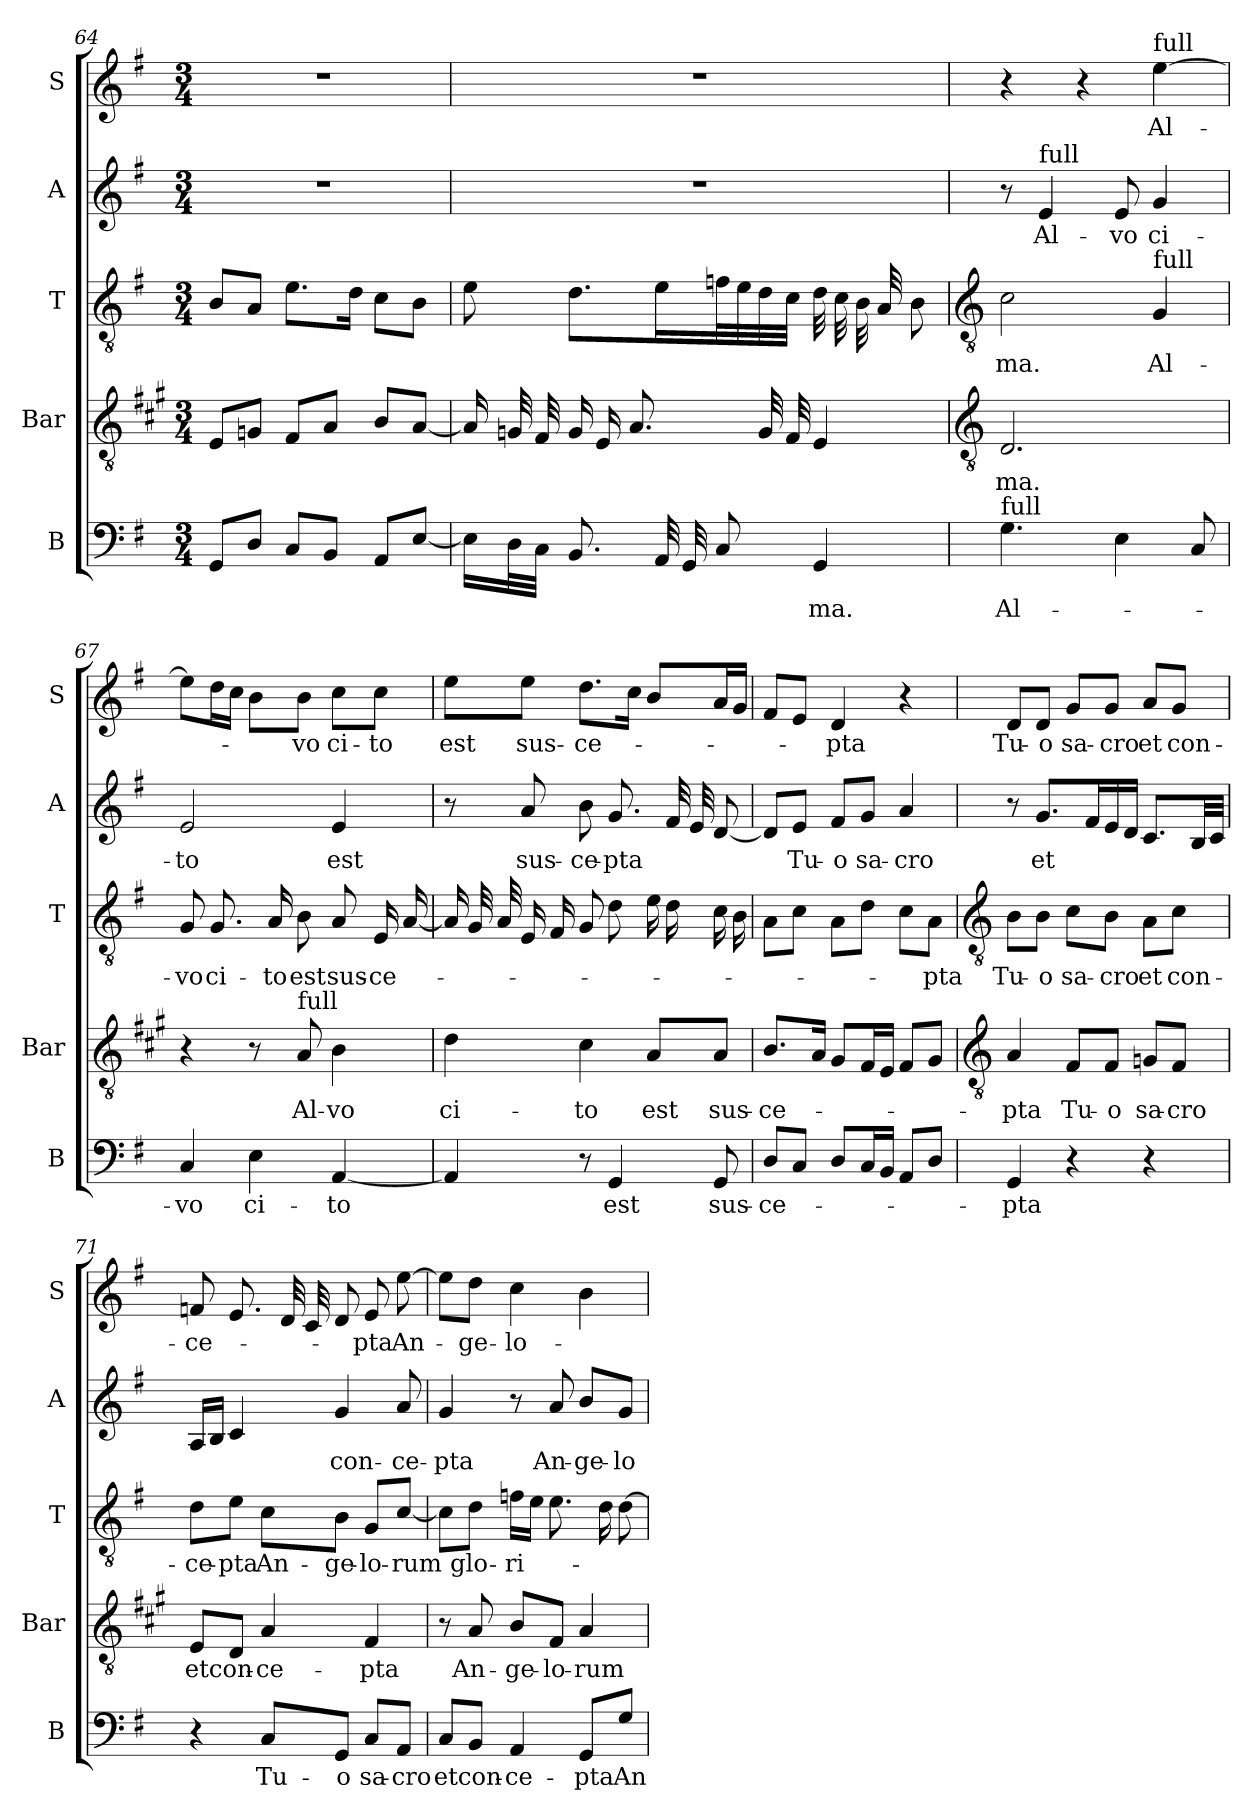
**kern	**text	**kern	**text	**kern	**text	**kern	**text	**kern	**text
*part5	*part5	*part4	*part4	*part3	*part3	*part2	*part2	*part1	*part1
*staff5	*staff5	*staff4	*staff4	*staff3	*staff3	*staff2	*staff2	*staff1	*staff1
*I"B	*	*I"Bar	*	*I"T	*	*I"A	*	*I"S	*
*I'B	*	*I'Bar	*	*I'T	*	*I'A	*	*I'S	*
*clefF4	*	*clefGv2	*	*clefGv2	*	*clefG2	*	*clefG2	*
*	*	*ITrd1c2	*	*	*	*	*	*	*
*k[f#]	*	*k[f#]	*	*k[f#]	*	*k[f#]	*	*k[f#]	*
*G:	*	*G:	*	*G:	*	*G:	*	*G:	*
*M3/4	*	*M3/4	*	*M3/4	*	*M3/4	*	*M3/4	*
=64	=64	=64	=64	=64	=64	=64	=64	=64	=64
!	!	!	!	!	!	!LO:N:vis=1	!	!LO:N:vis=1	!
8GGL	.	8DL	.	8BL	.	2.r	.	2.r	.
8DJ	.	8FnJ	.	8AJ	.	.	.	.	.
8CL	.	8EL	.	8.eL	.	.	.	.	.
8BBJ	.	8GJ	.	.	.	.	.	.	.
.	.	.	.	16dJ	.	.	.	.	.
8AAL	.	8AL	.	8cL	.	.	.	.	.
[8EJ	.	[8GJ	.	8BJ	.	.	.	.	.
=65	=65	=65	=65	=65	=65	=65	=65	=65	=65
!	!	!	!	!	!	!LO:N:vis=1	!	!LO:N:vis=1	!
16ELL]	.	16GLL]	.	8e	.	2.r	.	2.r	.
32DL	.	32FnL	.	.	.	.	.	.	.
32CJJJ	.	32E	.	.	.	.	.	.	.
8.BBL	.	16F	.	8.dL	.	.	.	.	.
.	.	16DJJ	.	.	.	.	.	.	.
.	.	8.GL	.	.	.	.	.	.	.
32AALL	.	.	.	16eL	.	.	.	.	.
32GG	.	.	.	.	.	.	.	.	.
8CJ	.	.	.	32fnL	.	.	.	.	.
.	.	.	.	32e	.	.	.	.	.
.	.	32FLL	.	32d	.	.	.	.	.
.	.	32E	.	32cJJJ	.	.	.	.	.
!	!LO:LY:b	!	!	!	!	!	!	!	!
4GG	-ma.	4D	.	32dLLL	.	.	.	.	.
.	.	.	.	32c	.	.	.	.	.
.	.	.	.	32B	.	.	.	.	.
.	.	.	.	32A	.	.	.	.	.
.	.	.	.	8BJ	.	.	.	.	.
!!LO:LB:g=z
=66	=66	=66	=66	=66	=66	=66	=66	=66	=66
*	*	*clefGv2	*	*clefGv2	*	*	*	*	*
!LO:TX:a:t=full	!	!	!	!	!	!	!	!	!
!	!LO:LY:b	!	!LO:LY:b	!	!LO:LY:b	!	!	!	!
4.G	Al-	2.C	-ma.	2c	-ma.	8r	.	4r	.
!	!	!	!	!	!	!LO:TX:a:t=full	!	!	!
!	!	!	!	!	!	!	!LO:LY:b	!	!
.	.	.	.	.	.	4e	Al-	.	.
.	.	.	.	.	.	.	.	4r	.
!	!	!	!	!	!	!	!LO:LY:b	!	!
4E	.	.	.	.	.	8e	-vo	.	.
!	!	!	!	!	!	!	!	!LO:TX:a:t=full	!
!	!	!	!	!LO:TX:a:t=full	!	!	!	!	!
!	!	!	!	!	!LO:LY:b	!	!LO:LY:b	!	!LO:LY:b
.	.	.	.	4G	Al-	4g	ci-	[4ee	Al-
8C	.	.	.	.	.	.	.	.	.
=67	=67	=67	=67	=67	=67	=67	=67	=67	=67
!	!LO:LY:b	!	!	!	!LO:LY:b	!	!LO:LY:b	!	!
4C	-vo	4r	.	8G	-vo	2e	-to	8eeL]	.
!	!	!	!	!	!LO:LY:b	!	!	!	!
.	.	.	.	8.GL	ci-	.	.	16ddL	.
.	.	.	.	.	.	.	.	16ccJJ	.
!	!LO:LY:b	!	!	!	!	!	!	!	!
4E	ci-	8r	.	.	.	.	.	8bL	.
!	!	!	!	!	!LO:LY:b	!	!	!	!
.	.	.	.	16AL	-to	.	.	.	.
!	!	!LO:TX:a:t=full	!	!	!	!	!	!	!
!	!	!	!LO:LY:b	!	!LO:LY:b	!	!	!	!LO:LY:b
.	.	8G	Al-	8BJ	est	.	.	8bJ	-vo
!	!LO:LY:b	!	!LO:LY:b	!	!LO:LY:b	!	!LO:LY:b	!	!LO:LY:b
[4AA	-to	4A	-vo	8AL	sus-	4e	est	8ccL	ci-
!	!	!	!	!	!LO:LY:b	!	!	!	!LO:LY:b
.	.	.	.	16EL	-ce-	.	.	8ccJ	-to
.	.	.	.	[16AJJ	.	.	.	.	.
=68	=68	=68	=68	=68	=68	=68	=68	=68	=68
!	!	!	!LO:LY:b	!	!	!	!	!	!LO:LY:b
4AA]	.	4c	ci-	16ALL]	.	8r	.	8eeL	est
.	.	.	.	32GL	.	.	.	.	.
.	.	.	.	32A	.	.	.	.	.
!	!	!	!	!	!	!	!LO:LY:b	!	!LO:LY:b
.	.	.	.	16E	.	8a	sus-	8eeJ	sus-
.	.	.	.	16F#JJ	.	.	.	.	.
!	!	!	!LO:LY:b	!	!	!	!LO:LY:b	!	!LO:LY:b
8r	.	4B	-to	8GL	.	8b	-ce-	8.ddL	-ce-
!	!LO:LY:b	!	!	!	!	!	!LO:LY:b	!	!
4GG	est	.	.	8dJ	.	8.gL	-pta	.	.
.	.	.	.	.	.	.	.	16ccJ	.
!	!	!	!LO:LY:b	!	!	!	!	!	!
.	.	8GL	est	16eLL	.	.	.	8bL	.
.	.	.	.	16d	.	32f#LL	.	.	.
.	.	.	.	.	.	32e	.	.	.
!	!LO:LY:b	!	!LO:LY:b	!	!	!	!	!	!
8GG	sus-	8GJ	sus-	16c	.	[8dJ	.	16aL	.
.	.	.	.	16BJJ	.	.	.	16gJJ	.
=69	=69	=69	=69	=69	=69	=69	=69	=69	=69
!	!LO:LY:b	!	!LO:LY:b	!	!	!	!	!	!
8DL	-ce-	8.AL	-ce-	8AL	.	8dL]	.	8f#L	.
!	!	!	!	!	!	!	!LO:LY:b	!	!
8CJ	.	.	.	8cJ	.	8eJ	Tu-	8eJ	.
.	.	16GJ	.	.	.	.	.	.	.
!	!	!	!	!	!	!	!LO:LY:b	!	!LO:LY:b
8DL	.	8F#L	.	8AL	.	8f#L	-o	4d	-pta
!	!	!	!	!	!	!	!LO:LY:b	!	!
16CL	.	16EL	.	8dJ	.	8gJ	sa-	.	.
16BBJJ	.	16DJJ	.	.	.	.	.	.	.
!	!	!	!	!	!	!	!LO:LY:b	!	!
8AAL	.	8EL	.	8cL	.	4a	-cro	4r	.
!	!	!	!	!	!LO:LY:b	!	!	!	!
8DJ	.	8F#J	.	8AJ	-pta	.	.	.	.
!!LO:LB:g=z
=70	=70	=70	=70	=70	=70	=70	=70	=70	=70
*	*	*clefGv2	*	*clefGv2	*	*	*	*	*
!	!LO:LY:b	!	!LO:LY:b	!	!LO:LY:b	!	!	!	!LO:LY:b
4GG	-pta	4G	-pta	8BL	Tu-	8r	.	8dL	Tu-
!	!	!	!	!	!LO:LY:b	!	!LO:LY:b	!	!LO:LY:b
.	.	.	.	8BJ	-o	8.gL	et	8dJ	-o
!	!	!	!LO:LY:b	!	!LO:LY:b	!	!	!	!LO:LY:b
4r	.	8EL	Tu-	8cL	sa-	.	.	8gL	sa-
.	.	.	.	.	.	16f#L	.	.	.
!	!	!	!LO:LY:b	!	!LO:LY:b	!	!	!	!LO:LY:b
.	.	8EJ	-o	8BJ	-cro	16e	.	8gJ	-cro
.	.	.	.	.	.	16dJJ	.	.	.
!	!	!	!LO:LY:b	!	!LO:LY:b	!	!	!	!LO:LY:b
4r	.	8FnL	sa-	8AL	et	8.cL	.	8aL	et
!	!	!	!LO:LY:b	!	!LO:LY:b	!	!	!	!LO:LY:b
.	.	8EJ	-cro	8cJ	con-	.	.	8gJ	con-
.	.	.	.	.	.	32BLL	.	.	.
.	.	.	.	.	.	32cJJJ	.	.	.
=71	=71	=71	=71	=71	=71	=71	=71	=71	=71
!	!	!	!LO:LY:b	!	!LO:LY:b	!	!	!	!LO:LY:b
4r	.	8DL	et	8dL	-ce-	16ALL	.	8fn	-ce-
.	.	.	.	.	.	16BJJ	.	.	.
!	!	!	!LO:LY:b	!	!LO:LY:b	!	!	!	!
.	.	8CJ	con-	8eJ	-pta	4c	.	8.eL	.
!	!LO:LY:b	!	!LO:LY:b	!	!LO:LY:b	!	!	!	!
8CL	Tu-	4G	-ce-	8cL	An-	.	.	.	.
.	.	.	.	.	.	.	.	32dLL	.
.	.	.	.	.	.	.	.	32c	.
!	!LO:LY:b	!	!	!	!LO:LY:b	!	!LO:LY:b	!	!
8GGJ	-o	.	.	8BJ	-ge-	4g	con-	8dJ	.
!	!LO:LY:b	!	!LO:LY:b	!	!LO:LY:b	!	!	!	!LO:LY:b
8CL	sa-	4E	-pta	8GL	-lo-	.	.	8eL	-pta
!	!LO:LY:b	!	!	!	!LO:LY:b	!	!LO:LY:b	!	!LO:LY:b
8AAJ	-cro	.	.	[8cJ	-rum	8a	-ce-	[8eeJ	An-
=72	=72	=72	=72	=72	=72	=72	=72	=72	=72
!	!LO:LY:b	!	!	!	!	!	!LO:LY:b	!	!
8CL	et	8r	.	8cL]	.	4g	-pta	8eeL]	.
!	!LO:LY:b	!	!LO:LY:b	!	!LO:LY:b	!	!	!	!LO:LY:b
8BBJ	con-	8G	An-	8dJ	glo-	.	.	8ddJ	-ge-
!	!LO:LY:b	!	!LO:LY:b	!	!LO:LY:b	!	!	!	!LO:LY:b
4AA	-ce-	8AL	-ge-	16fnLL	-ri-	8r	.	4cc	-lo-
.	.	.	.	16eJJ	.	.	.	.	.
!	!	!	!LO:LY:b	!	!	!	!LO:LY:b	!	!
.	.	8EJ	-lo-	8.eL	.	8a	An-	.	.
!	!LO:LY:b	!	!LO:LY:b	!	!	!	!LO:LY:b	!	!
8GGL	-pta	4G	-rum	.	.	8bL	-ge-	4b	.
.	.	.	.	16dL	.	.	.	.	.
!	!LO:LY:b	!	!	!	!	!	!LO:LY:b	!	!
8GJ	An-	.	.	[8dJ	.	8gJ	-lo-	.	.
=	=	=	=	=	=	=	=	=	=
*-	*-	*-	*-	*-	*-	*-	*-	*-	*-
